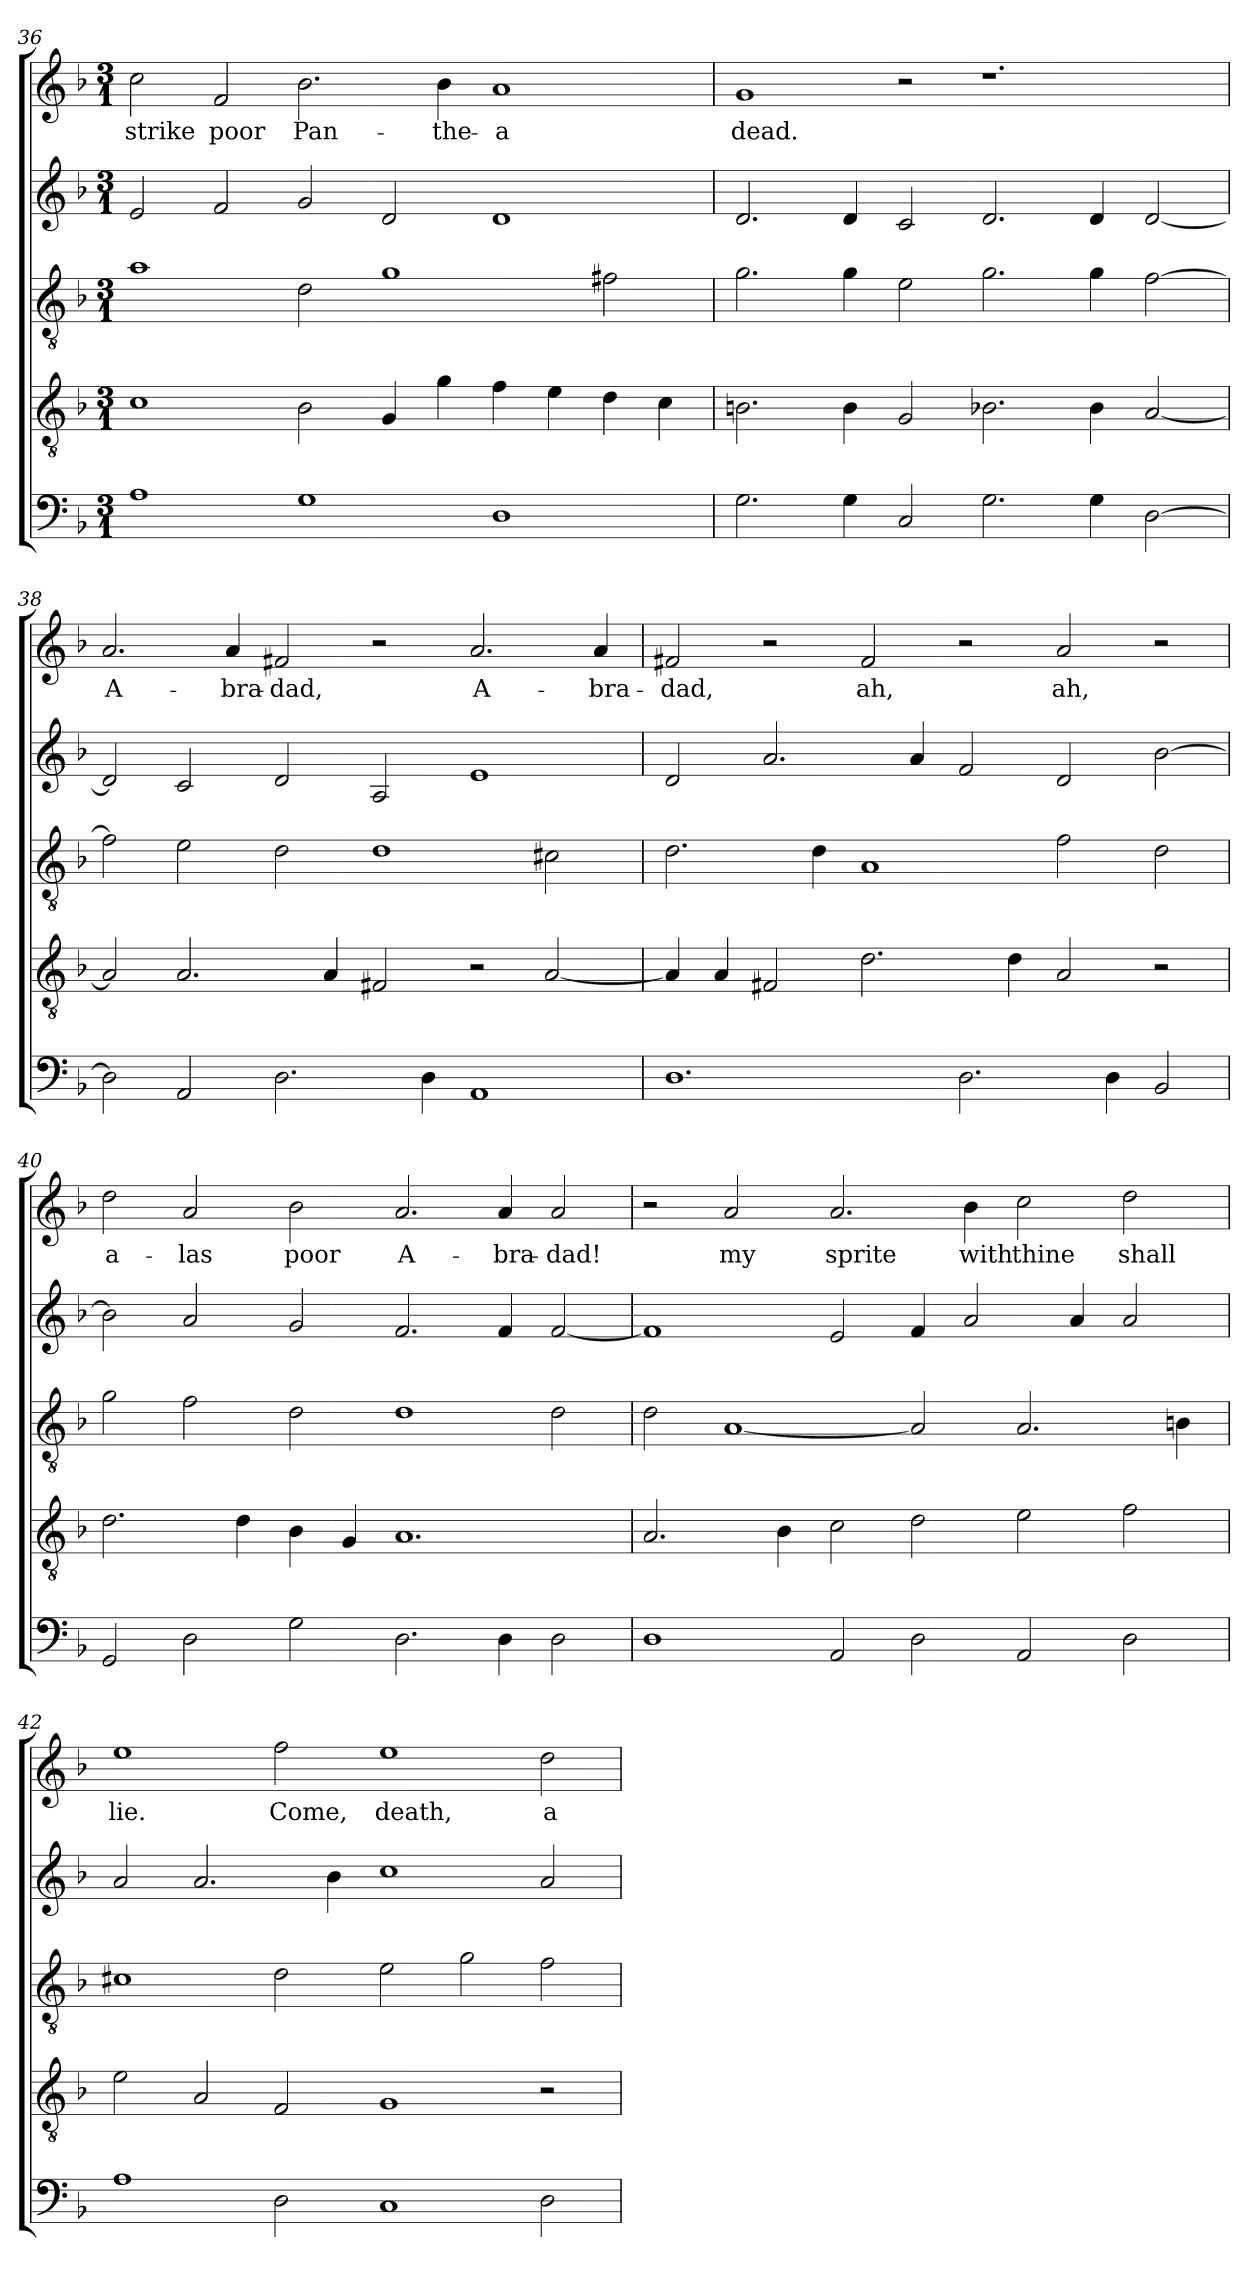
**kern	**kern	**kern	**kern	**kern	**text
*part5	*part4	*part3	*part2	*part1	*part1
*staff5	*staff4	*staff3	*staff2	*staff1	*staff1
*clefF4	*clefGv2	*clefGv2	*clefG2	*clefG2	*
*k[b-]	*k[b-]	*k[b-]	*k[b-]	*k[b-]	*
*F:	*F:	*F:	*F:	*F:	*
*M3/1	*M3/1	*M3/1	*M3/1	*M3/1	*
=36	=36	=36	=36	=36	=36
!	!	!	!	!	!LO:LY:b
1A	1c	1a	2e/	2cc\	strike
!	!	!	!	!	!LO:LY:b
.	.	.	2f/	2f/	poor
!	!	!	!	!	!LO:LY:b
1G	2B-\	2d\	2g/	2.b-\	Pan-
.	4G/	1g	2d/	.	.
!	!	!	!	!	!LO:LY:b
.	4g\	.	.	4b-\	-the-
!	!	!	!	!	!LO:LY:b
1D	4f\	.	1d	1a	-a
.	4e\	.	.	.	.
.	4d\	2f#X\	.	.	.
.	4c\	.	.	.	.
=37	=37	=37	=37	=37	=37
!	!	!	!	!	!LO:LY:b
2.G\	2.Bn\	2.g\	2.d/	1g	dead.
4G\	4B\	4g\	4d/	.	.
2C/	2G/	2e\	2c/	2r	.
2.G\	2.B-X\	2.g\	2.d/	1.r	.
4G\	4B-\	4g\	4d/	.	.
[2D\	[2A/	[2f\	[2d/	.	.
=38	=38	=38	=38	=38	=38
!	!	!	!	!	!LO:LY:b
2D\]	2A/]	2f\]	2d/]	2.a/	A-
2AA/	2.A/	2e\	2c/	.	.
!	!	!	!	!	!LO:LY:b
.	.	.	.	4a/	-bra-
!	!	!	!	!	!LO:LY:b
2.D\	.	2d\	2d/	2f#X/	-dad,
.	4A/	.	.	.	.
.	2F#X/	1d	2A/	2r	.
4D\	.	.	.	.	.
!	!	!	!	!	!LO:LY:b
1AA	2r	.	1e	2.a/	A-
.	[2A/	2c#X\	.	.	.
!	!	!	!	!	!LO:LY:b
.	.	.	.	4a/	-bra-
!!LO:LB:g=z
=39	=39	=39	=39	=39	=39
!	!	!	!	!	!LO:LY:b
1.D	4A/]	2.d\	2d/	2f#X/	-dad,
.	4A/	.	.	.	.
.	2F#X/	.	2.a/	2r	.
.	.	4d\	.	.	.
!	!	!	!	!	!LO:LY:b
.	2.d\	1A	.	2f#/	ah,
.	.	.	4a/	.	.
2.D\	.	.	2f/	2r	.
.	4d\	.	.	.	.
!	!	!	!	!	!LO:LY:b
.	2A/	2f\	2d/	2a/	ah,
4D\	.	.	.	.	.
2BB-/	2r	2d\	[2b-\	2r	.
=40	=40	=40	=40	=40	=40
!	!	!	!	!	!LO:LY:b
2GG/	2.d\	2g\	2b-\]	2dd\	a-
!	!	!	!	!	!LO:LY:b
2D\	.	2f\	2a/	2a/	-las
.	4d\	.	.	.	.
!	!	!	!	!	!LO:LY:b
2G\	4B-\	2d\	2g/	2b-\	poor
.	4G/	.	.	.	.
!	!	!	!	!	!LO:LY:b
2.D\	1.A	1d	2.f/	2.a/	A-
!	!	!	!	!	!LO:LY:b
4D\	.	.	4f/	4a/	-bra-
!	!	!	!	!	!LO:LY:b
2D\	.	2d\	[2f/	2a/	-dad!
=41	=41	=41	=41	=41	=41
1D	2.A/	2d\	1f]	2r	.
!	!	!	!	!	!LO:LY:b
.	.	[1A	.	2a/	my
.	4B-\	.	.	.	.
!	!	!	!	!	!LO:LY:b
2AA/	2c\	.	2e/	2.a/	sprite
2D\	2d\	2A/]	4f/	.	.
!	!	!	!	!	!LO:LY:b
.	.	.	2a/	4b-\	with
!	!	!	!	!	!LO:LY:b
2AA/	2e\	2.A/	.	2cc\	thine
.	.	.	4a/	.	.
!	!	!	!	!	!LO:LY:b
2D\	2f\	.	2a/	2dd\	shall
.	.	4Bn\	.	.	.
=42	=42	=42	=42	=42	=42
!	!	!	!	!	!LO:LY:b
1A	2e\	1c#X	2a/	1ee	lie.
.	2A/	.	2.a/	.	.
!	!	!	!	!	!LO:LY:b
2D\	2F/	2d\	.	2ff\	Come,
.	.	.	4b-\	.	.
!	!	!	!	!	!LO:LY:b
1C	1G	2e\	1cc	1ee	death,
.	.	2g\	.	.	.
!	!	!	!	!	!LO:LY:b
2D\	2r	2f\	2a/	2dd\	a-
=	=	=	=	=	=
*-	*-	*-	*-	*-	*-
